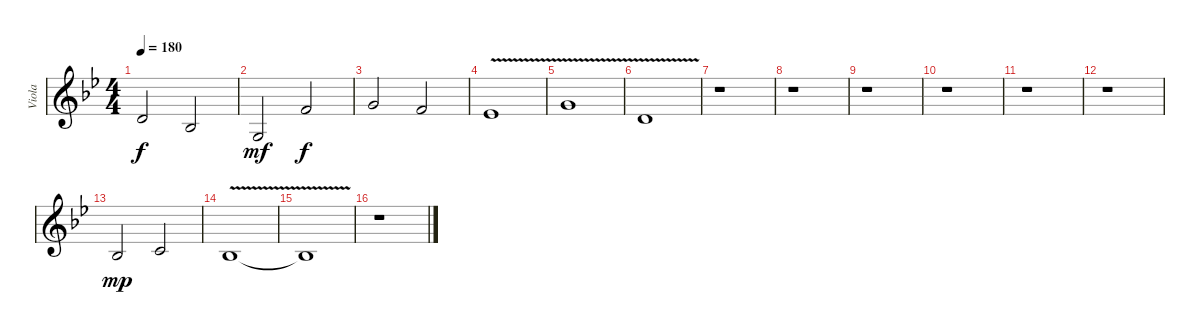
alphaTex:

\track ("Viola" "Viola") {instrument viola}
\staff {score}
\tuning (A4 D4 G3 C3) {hide}
\ts (4 4)
\tempo 180
\clef g2
\ks bb
0.2.2{dy f} 3.3.2 |
0.3.2{dy mf} 3.2.2{dy f} |
5.2.2 3.2.2 |
1.2{v}.1 |
5.2{v}.1 |
0.2{v}.1 |
r.1 |
r.1 |
r.1 |
r.1 |
r.1 |
r.1 |
3.3.2{dy mp} 5.3.2 |
3.3{v}.1 |
3.3{v t}.1 |
r.1
